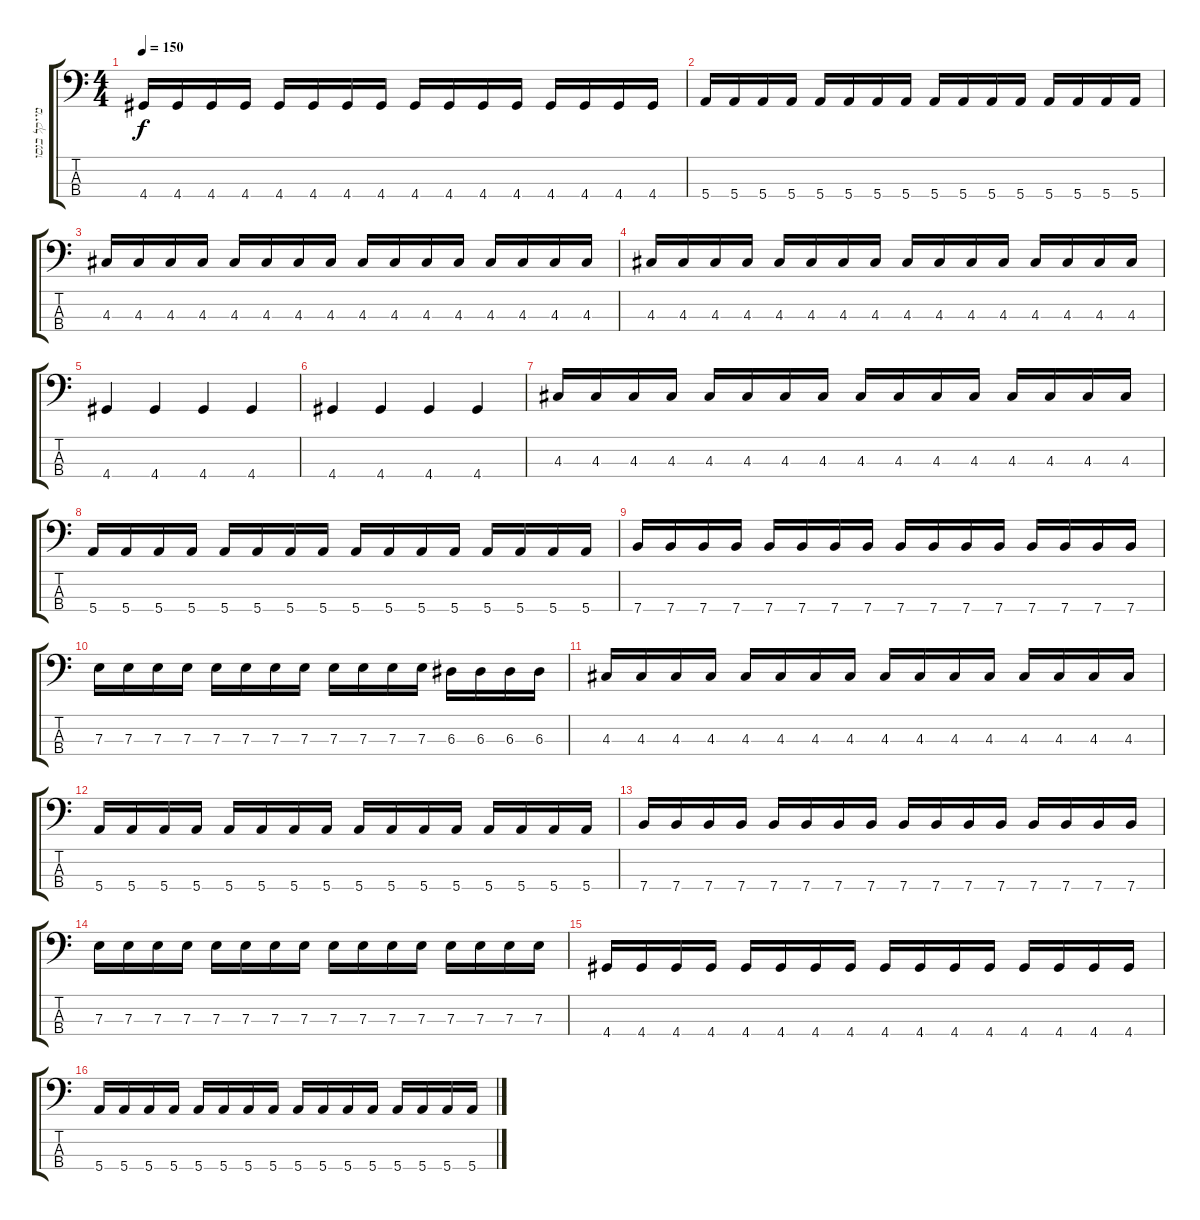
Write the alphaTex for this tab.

\track ("מייקל בנסון" "מייקל בנסו") {instrument electricbasspick}
\staff {score tabs}
\tuning (G2 D2 A1 E1) {hide}
\ts (4 4)
\tempo 150
\clef f4
\ks c
4.4.16{dy f} 4.4.16 4.4.16 4.4.16 4.4.16 4.4.16 4.4.16 4.4.16 4.4.16 4.4.16 4.4.16 4.4.16 4.4.16 4.4.16 4.4.16 4.4.16 |
5.4.16 5.4.16 5.4.16 5.4.16 5.4.16 5.4.16 5.4.16 5.4.16 5.4.16 5.4.16 5.4.16 5.4.16 5.4.16 5.4.16 5.4.16 5.4.16 |
4.3.16 4.3.16 4.3.16 4.3.16 4.3.16 4.3.16 4.3.16 4.3.16 4.3.16 4.3.16 4.3.16 4.3.16 4.3.16 4.3.16 4.3.16 4.3.16 |
4.3.16 4.3.16 4.3.16 4.3.16 4.3.16 4.3.16 4.3.16 4.3.16 4.3.16 4.3.16 4.3.16 4.3.16 4.3.16 4.3.16 4.3.16 4.3.16 |
4.4.4 4.4.4 4.4.4 4.4.4 |
4.4.4 4.4.4 4.4.4 4.4.4 |
4.3.16 4.3.16 4.3.16 4.3.16 4.3.16 4.3.16 4.3.16 4.3.16 4.3.16 4.3.16 4.3.16 4.3.16 4.3.16 4.3.16 4.3.16 4.3.16 |
5.4.16 5.4.16 5.4.16 5.4.16 5.4.16 5.4.16 5.4.16 5.4.16 5.4.16 5.4.16 5.4.16 5.4.16 5.4.16 5.4.16 5.4.16 5.4.16 |
7.4.16 7.4.16 7.4.16 7.4.16 7.4.16 7.4.16 7.4.16 7.4.16 7.4.16 7.4.16 7.4.16 7.4.16 7.4.16 7.4.16 7.4.16 7.4.16 |
7.3.16 7.3.16 7.3.16 7.3.16 7.3.16 7.3.16 7.3.16 7.3.16 7.3.16 7.3.16 7.3.16 7.3.16 6.3.16 6.3.16 6.3.16 6.3.16 |
4.3.16 4.3.16 4.3.16 4.3.16 4.3.16 4.3.16 4.3.16 4.3.16 4.3.16 4.3.16 4.3.16 4.3.16 4.3.16 4.3.16 4.3.16 4.3.16 |
5.4.16 5.4.16 5.4.16 5.4.16 5.4.16 5.4.16 5.4.16 5.4.16 5.4.16 5.4.16 5.4.16 5.4.16 5.4.16 5.4.16 5.4.16 5.4.16 |
7.4.16 7.4.16 7.4.16 7.4.16 7.4.16 7.4.16 7.4.16 7.4.16 7.4.16 7.4.16 7.4.16 7.4.16 7.4.16 7.4.16 7.4.16 7.4.16 |
7.3.16 7.3.16 7.3.16 7.3.16 7.3.16 7.3.16 7.3.16 7.3.16 7.3.16 7.3.16 7.3.16 7.3.16 7.3.16 7.3.16 7.3.16 7.3.16 |
4.4.16 4.4.16 4.4.16 4.4.16 4.4.16 4.4.16 4.4.16 4.4.16 4.4.16 4.4.16 4.4.16 4.4.16 4.4.16 4.4.16 4.4.16 4.4.16 |
5.4.16 5.4.16 5.4.16 5.4.16 5.4.16 5.4.16 5.4.16 5.4.16 5.4.16 5.4.16 5.4.16 5.4.16 5.4.16 5.4.16 5.4.16 5.4.16
